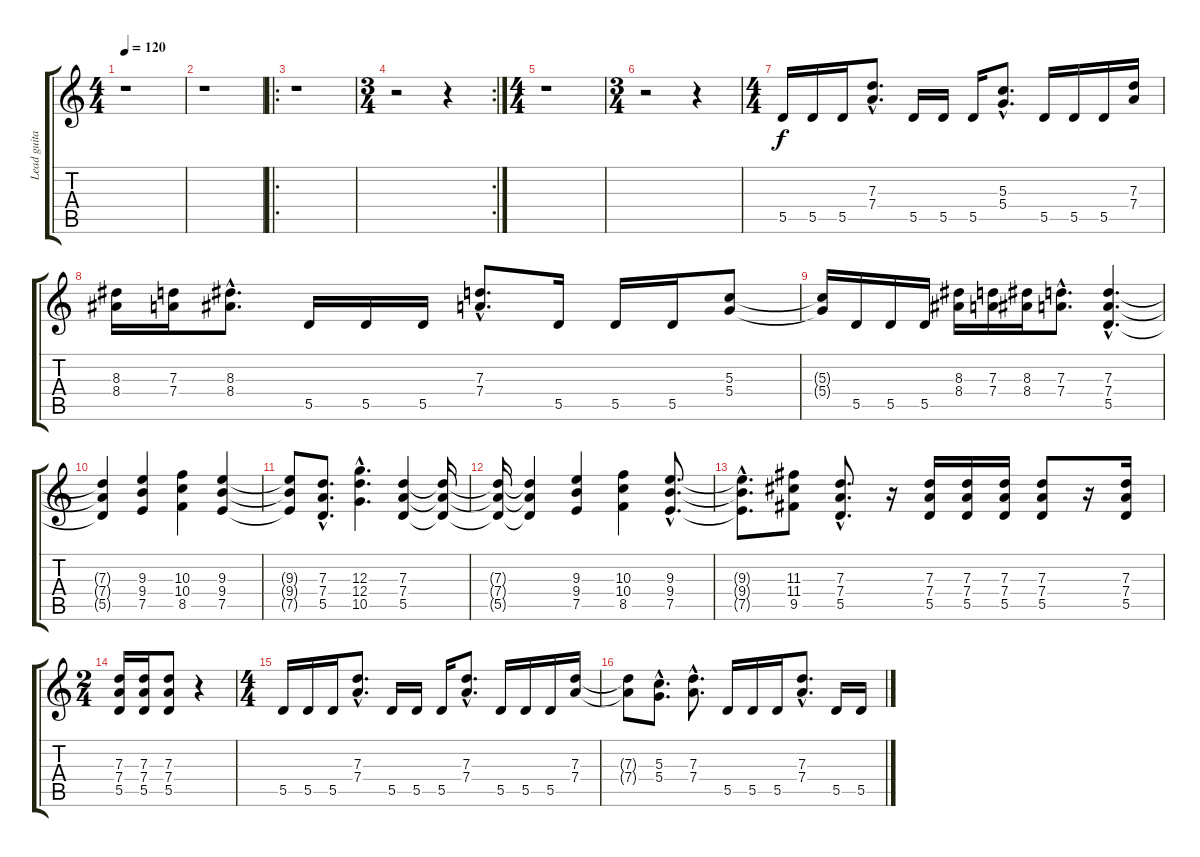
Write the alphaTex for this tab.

\track ("Lead guitar" "Lead guita") {instrument overdrivenguitar}
\staff {score tabs}
\tuning (E4 B3 G3 D3 A2 E2) {hide}
\ts (4 4)
\tempo 120
\clef g2
\ks c
r.1{dy f} |
r.1 |
\ro
r.1 |
\rc 2
\ts (3 4)
r.2 r.4 |
\ts (4 4)
r.1 |
\ts (3 4)
r.2 r.4 |
\ts (4 4)
5.5.16 5.5.16 5.5.16 (7.3{hac} 7.4{hac}).8{d} 5.5.16 5.5.16 5.5.16 (5.3{hac} 5.4{hac}).8{d} 5.5.16 5.5.16 5.5.16 (7.3 7.4).16 |
(8.3 8.4).16 (7.3 7.4).16 (8.3{hac} 8.4{hac}).8{d} 5.5.16 5.5.16 5.5.16 (7.3{hac} 7.4{hac}).8{d} 5.5.16 5.5.16 5.5.16 (5.3 5.4).8 |
(5.3{t} 5.4{t}).16 5.5.16 5.5.16 5.5.16 (8.3 8.4).16 (7.3 7.4).16 (8.3 8.4).16 (7.3{hac} 7.4{hac}).8{d} (7.3{hac} 7.4{hac} 5.5{hac}).4{d} |
(7.3{t} 7.4{t} 5.5{t}).4 (9.3 9.4 7.5).4 (10.3 10.4 8.5).4 (9.3 9.4 7.5).4 |
(9.3{t} 9.4{t} 7.5{t}).8 (7.3{hac} 7.4{hac} 5.5{hac}).8{d} (12.3{hac} 12.4{hac} 10.5{hac}).4{d} (7.3 7.4 5.5).4 (7.3{t} 7.4{t} 5.5{t}).16 |
(7.3{t} 7.4{t} 5.5{t}).16 (7.3{t} 7.4{t} 5.5{t}).4 (9.3 9.4 7.5).4 (10.3 10.4 8.5).4 (9.3{hac} 9.4{hac} 7.5{hac}).8{d} |
(9.3{hac t} 9.4{hac t} 7.5{hac t}).8{d} (11.3 11.4 9.5).8 (7.3{hac} 7.4{hac} 5.5{hac}).8{d} r.16 (7.3 7.4 5.5).16 (7.3 7.4 5.5).16 (7.3 7.4 5.5).16 (7.3 7.4 5.5).8 r.16 (7.3 7.4 5.5).16 |
\ts (2 4)
(7.3 7.4 5.5).16 (7.3 7.4 5.5).16 (7.3 7.4 5.5).8 r.4 |
\ts (4 4)
5.5.16 5.5.16 5.5.16 (7.3{hac} 7.4{hac}).8{d} 5.5.16 5.5.16 5.5.16 (7.3{hac} 7.4{hac}).8{d} 5.5.16 5.5.16 5.5.16 (7.3 7.4).16 |
(7.3{t} 7.4{t}).8 (5.3{hac} 5.4{hac}).8{d} (7.3{hac} 7.4{hac}).8{d} 5.5.16 5.5.16 5.5.16 (7.3{hac} 7.4{hac}).8{d} 5.5.16 5.5.16
